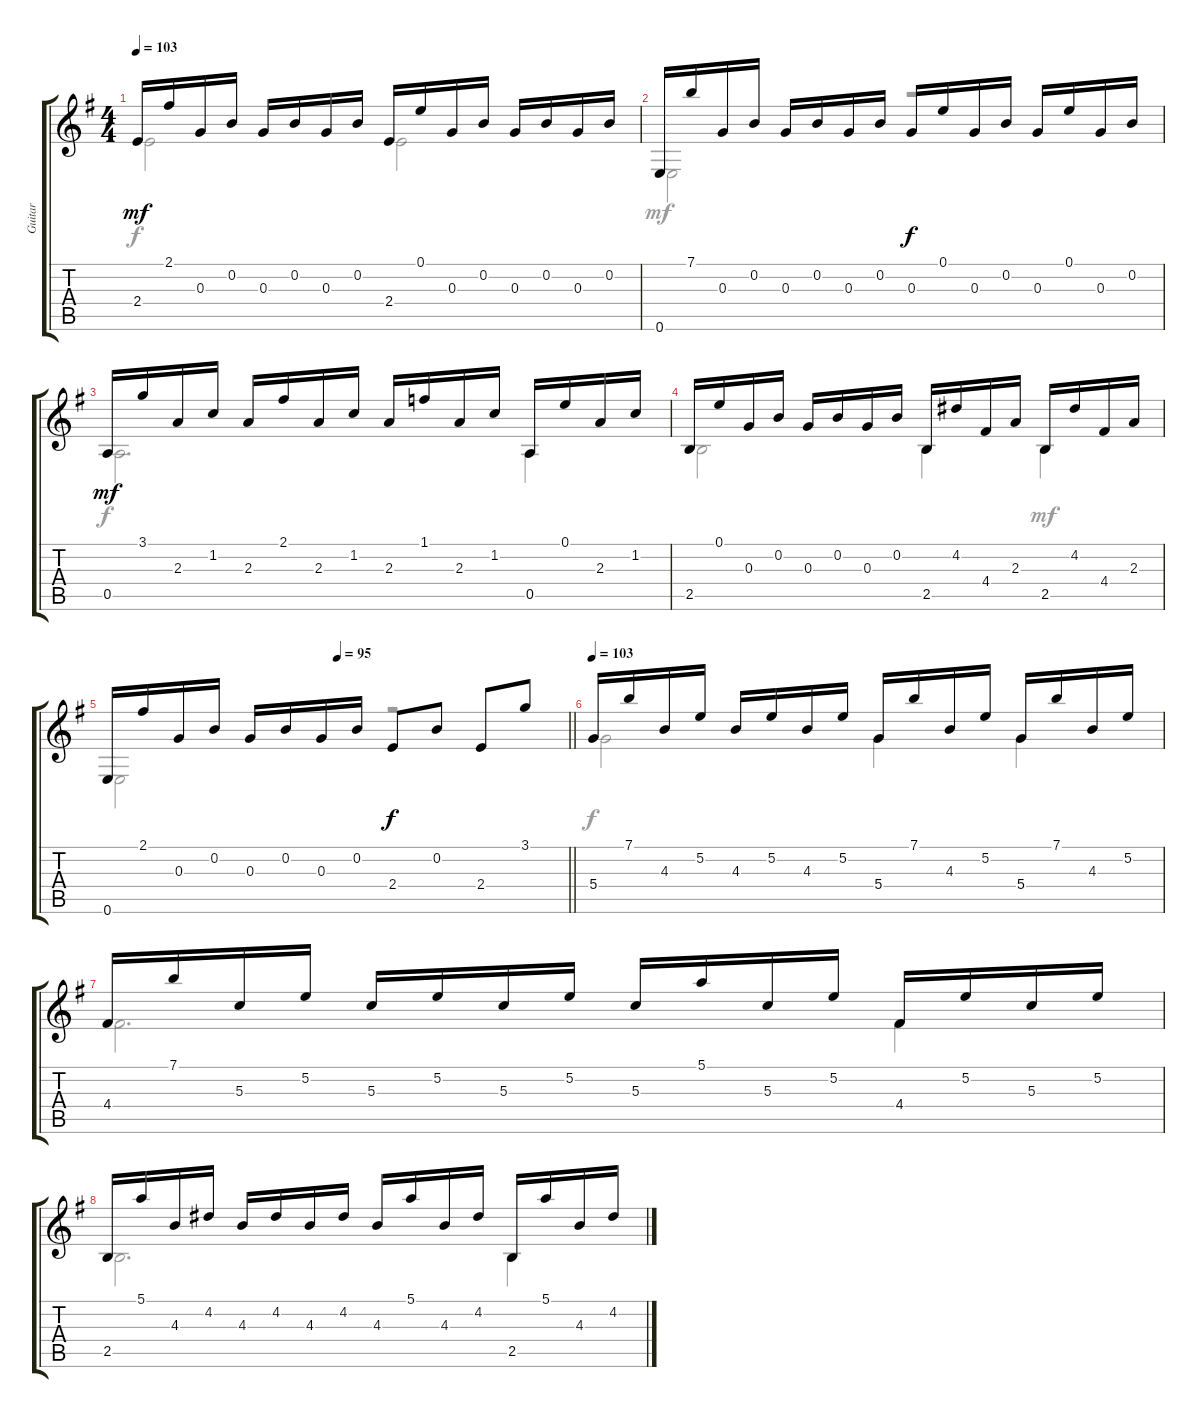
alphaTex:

\track ("Guitar" "Guitar") {instrument acousticguitarnylon}
\staff {score tabs}
\tuning (E4 B3 G3 D3 A2 E2) {hide}
\voice
\ts (4 4)
\tempo 103
\clef g2
\ks eminor
2.4.16{dy mf} 2.1.16 0.3.16 0.2.16 0.3.16 0.2.16 0.3.16 0.2.16 2.4.16 0.1.16 0.3.16 0.2.16 0.3.16 0.2.16 0.3.16 0.2.16 |
0.6.16 7.1.16 0.3.16 0.2.16 0.3.16 0.2.16 0.3.16 0.2.16 0.3.16{dy f} 0.1.16 0.3.16 0.2.16 0.3.16 0.1.16 0.3.16 0.2.16 |
0.5.16{dy mf} 3.1.16 2.3.16 1.2.16 2.3.16 2.1.16 2.3.16 1.2.16 2.3.16 1.1.16 2.3.16 1.2.16 0.5.16 0.1.16 2.3.16 1.2.16 |
2.5.16 0.1.16 0.3.16 0.2.16 0.3.16 0.2.16 0.3.16 0.2.16 2.5.16 4.2.16 4.4.16 2.3.16 2.5.16 4.2.16 4.4.16 2.3.16 |
\tempo (95 0.5)
\barLineRight lightlight
0.6.16 2.1.16 0.3.16 0.2.16 0.3.16 0.2.16 0.3.16 0.2.16 2.4.8{dy f} 0.2.8 2.4.8 3.1.8 |
\tempo 103
5.4.16 7.1.16 4.3.16 5.2.16 4.3.16 5.2.16 4.3.16 5.2.16 5.4.16 7.1.16 4.3.16 5.2.16 5.4.16 7.1.16 4.3.16 5.2.16 |
4.4.16 7.1.16 5.3.16 5.2.16 5.3.16 5.2.16 5.3.16 5.2.16 5.3.16 5.1.16 5.3.16 5.2.16 4.4.16 5.2.16 5.3.16 5.2.16 |
2.5.16 5.1.16 4.3.16 4.2.16 4.3.16 4.2.16 4.3.16 4.2.16 4.3.16 5.1.16 4.3.16 4.2.16 2.5.16 5.1.16 4.3.16 4.2.16
\voice
\clef g2
\ottava regular
\simile none
\ks eminor
2.4.2{dy f} 2.4.2 |
0.6.2{dy mf} r.2 |
0.5.2{d dy f} 0.5.4 |
2.5.2 2.5.4 2.5.4{dy mf} |
\barLineRight lightlight
0.6.2 r.2 |
5.4.2{dy f} 5.4.4 5.4.4 |
4.4.2{d} 4.4.4 |
2.5.2{d} 2.5.4
